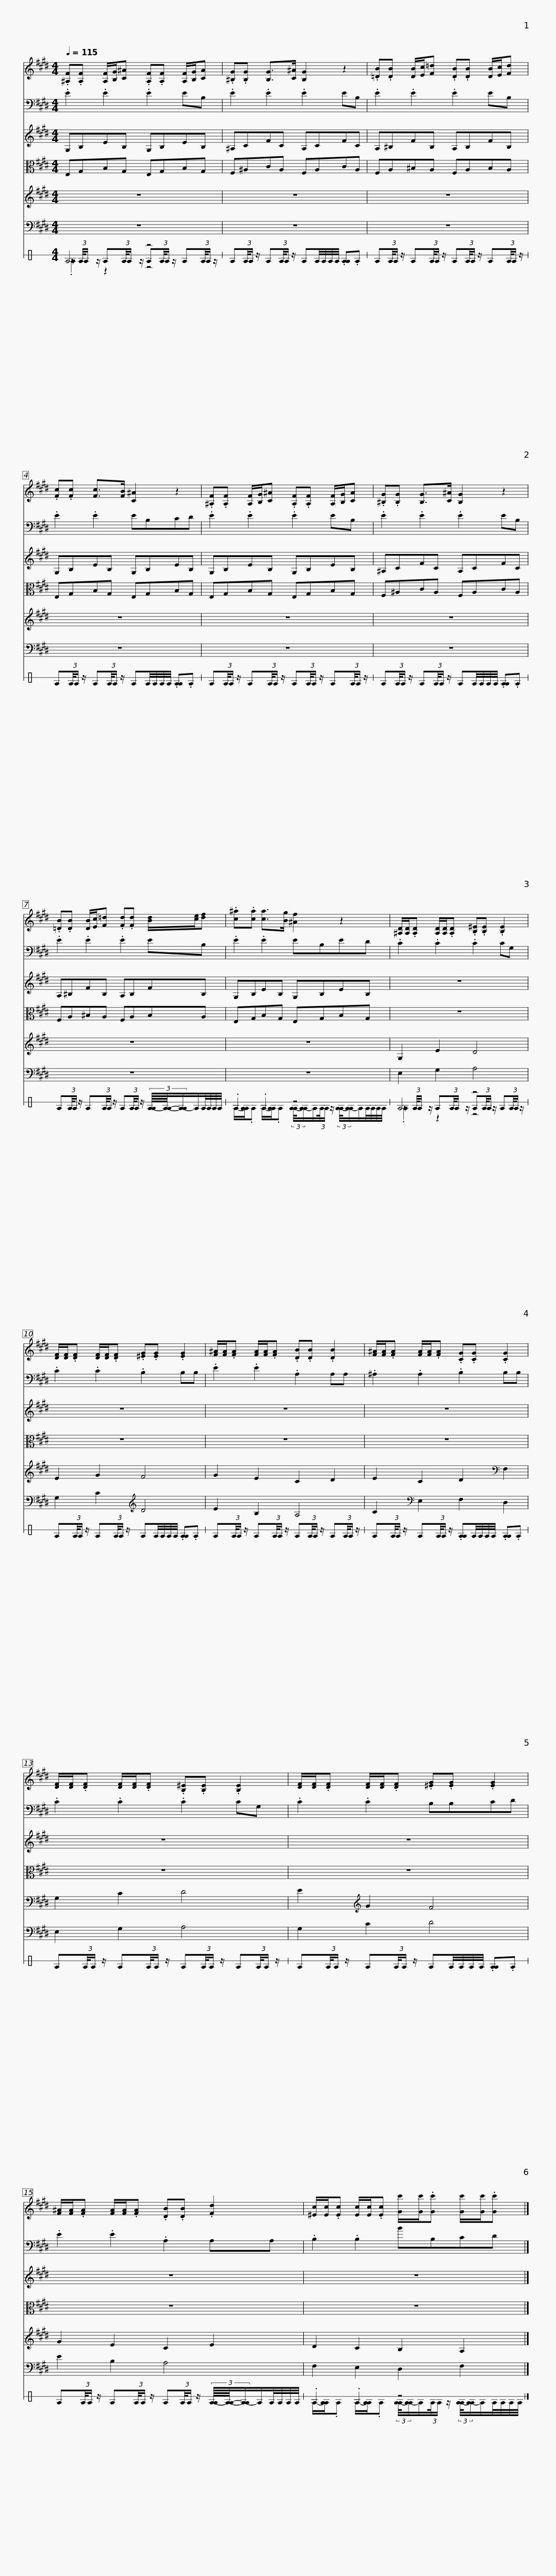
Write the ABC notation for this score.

X:1
%%score 1 2 3 4 5 6 ( 7 8 9 )
L:1/8
Q:1/4=115
M:4/4
I:linebreak $
K:E
V:1 treble transpose=-2
V:2 bass transpose=-12
V:3 treble
V:4 alto
V:5 treble
V:6 bass
V:7 perc stafflines=1
K:none
V:8 perc stafflines="1 "
K:none
V:9 perc stafflines="1 "
K:none
V:1
[K:E] .[^A,F].[A,F] [A,F]/[B,G]/[C^A] .[A,F].[A,F] [A,F]/[B,G]/[CA] |$ .[^B,G].[B,G] [B,G]>[C^A] [B,G]2 z2 | .[=DB].[DB] [DB]/[Ec]/[F=d] .[DB].[DB] [DB]/[Ec]/[Fd] |$ .[Fc].[Fc] [Fc]>[FB] [C^A]2 z2 | .[^A,F].[A,F] [A,F]/[B,G]/[C^A] .[A,F].[A,F] [A,F]/[B,G]/[CA] |$ %5
 .[^B,G].[B,G] [B,G]>[C^A] [B,G]2 z2 | .[=DB].[DB] [DB]/[Ec]/[F=d] .[Fd].[Fd] [Bd]/[ce]/[df] |$ .[c^a].[ca] [ca]>[Bg] [^Af]2 z2 |$ [^A,D]/[A,D]/.[A,D] [A,D]/[A,D]/.[A,D] .[B,^E].[B,E] .[B,E]2 | [DF]/[DF]/.[DF] [DF]/[DF]/.[DF] .[^EG].[EG] .[EG]2 |$ %10
 [F^A]/[FA]/.[FA] [FA]/[FA]/.[FA] .[DB].[DB] .[DB]2 | [F^A]/[FA]/.[FA] [FA]/[FA]/.[FA] .[CG].[CG] .[CG]2 |$ [DF]/[DF]/.[DF] [DF]/[DF]/.[DF] .[B,^E].[B,E] .[B,E]2 | [DF]/[DF]/.[DF] [DF]/[DF]/.[DF] .[^EG].[EG] .[EG]2 |$ [F^A]/[FA]/.[FA] [FA]/[FA]/.[FA] .[DB].[DB] .[Fd]2 |$ %15
 [^Ec]/[Ec]/.[Ec] [Ec]/[Ec]/.[Ec] [Gc']/[Gc']/.[Gc'] [Gc']/[Gc']/.[Gc'] |] %16
V:2
 .E2 .E2 .E2 EB, |$ .E2 .E2 .E2 EB, | .E2 .E2 .E2 EB, |$ .E2 .E2 EB,CD | .E2 .E2 .E2 EB, |$ %5
 .E2 .E2 .E2 EB, | .E2 .E2 .E2 EB, |$ .E2 .E2 EB,ED |$ .C2 .C2 .C2 CG, | .C2 .C2 .B,2 B,B, |$ %10
 .E2 .E2 .A,2 A,A, | .^A,2 .A,2 .B,2 B,B, |$ .C2 .C2 .C2 CG, | .C2 .C2 B,B,CD |$ .E2 .E2 .A,2 A,A, |$ %15
 .B,2 .B,2 BB,CD |] %16
V:3
 G,B,EB, G,B,EB, |$ ^A,CFC A,CFC | A,^B,FB, A,B,FB, |$ G,B,EB, G,B,EB, | G,B,EB, G,B,EB, |$ %5
 ^A,CFC A,CFC | A,^B,FB, A,B,FB, |$ G,B,EB, G,B,EB, |$ z8 | z8 |$ %10
 z8 | z8 |$ z8 | z8 |$ z8 |$ %15
 z8 |] %16
V:4
 E,G,B,G, E,G,B,G, |$ F,^A,CA, F,A,CA, | F,A,^B,A, F,A,B,A, |$ E,G,B,G, E,G,B,G, | E,G,B,G, E,G,B,G, |$ %5
 F,^A,CA, F,A,CA, | F,A,^B,A, F,A,B,A, |$ E,G,B,G, E,G,B,G, |$ z8 | z8 |$ %10
 z8 | z8 |$ z8 | z8 |$ z8 |$ %15
 z8 |] %16
V:5
 z8 |$ z8 | z8 |$ z8 | z8 |$ %5
 z8 | z8 |$ z8 |$ G,2 E2 D4 | E2 G2 F4 |$ %10
 G2 E2 C2 D2 | E2 C2 D2[K:bass] F,2 |$ G,2 C2 D4 | E2[K:treble] G2 F4 |$ G2 E2 C2 E2 |$ %15
 D2 C2 B,2 A,2 |] %16
V:6
 z8 |$ z8 | z8 |$ z8 | z8 |$ %5
 z8 | z8 |$ z8 |$ E,2 G,2 A,4 | G,2 C2[K:treble] D4 |$ %10
 E2 B,2 A,4 | C2[K:bass] E,2 F,2 D,2 |$ E,2 G,2 A,4 | G,2 C2 D4 |$ E2 B,2 A,4 |$ %15
 F,2 E,2 D,2 F,2 |] %16
V:7
 E4 z4 |$ E(3:2:2E/4E/ z/ E(3:2:2E/4E/ z/ EE/4E/4E/4E/4 .[EE].E | E(3:2:2E/4E/ z/ E(3:2:2E/4E/ z/ E(3:2:2E/4E/ z/ E(3:2:2E/4E/ z/ |$ E(3:2:2E/4E/ z/ E(3:2:2E/4E/ z/ EE/4E/4E/4E/4 .[EE].E | E(3:2:2E/4E/ z/ E(3:2:2E/4E/ z/ E(3:2:2E/4E/ z/ E(3:2:2E/4E/ z/ |$ %5
 E(3:2:2E/4E/ z/ E(3:2:2E/4E/ z/ EE/4E/4E/4E/4 .[EE].E | E(3:2:2E/4E/ z/ E(3:2:2E/4E/ z/ E(3:2:2E/4E/ z/ (3[E-E]/8[EE]/8-[E-E]/E/E/4E/4E/4E/4 |$ .E2 .E2 z4 |$ E4 z4 | E(3:2:2E/4E/ z/ E(3:2:2E/4E/ z/ EE/4E/4E/4E/4 .[EE].E |$ %10
 E(3:2:2E/4E/ z/ E(3:2:2E/4E/ z/ E(3:2:2E/4E/ z/ E(3:2:2E/4E/ z/ | E(3:2:2E/4E/ z/ E(3:2:2E/4E/ z/ .[EE]E/4E/4E/4E/4 .[EE].E |$ E(3:2:2E/4E/ z/ E(3:2:2E/4E/ z/ E(3:2:2E/4E/ z/ E(3:2:2E/4E/ z/ | E(3:2:2E/4E/ z/ E(3:2:2E/4E/ z/ EE/4E/4E/4E/4 .[EE].E |$ E(3:2:2E/4E/ z/ E(3:2:2E/4E/ z/ E(3:2:2E/4E/ z/ (3[E-E]/8[EE]/8-[E-E]/E/E/4E/4E/4E/4 |$ %15
 .E2 .E2 z4 |] %16
V:8
 z (3:2:2E/4E/ z/ E(3:2:2E/4E/ z/ E(3:2:2E/4E/ z/ E(3:2:2E/4E/ z/ |$ x8 | x8 |$ x8 | x8 |$ %5
 x8 | x8 |$ E/-[EE]/.E E/-[EE]/.E (3:2:2[E-E]/4[E-E]/E/(3:2:2E/4E/ z/ (3:2:2[E-E]/4[E-E]/E/E/4E/4E/4E/4 |$ z (3:2:2E/4E/ z/ E(3:2:2E/4E/ z/ E(3:2:2E/4E/ z/ E(3:2:2E/4E/ z/ | x8 |$ %10
 x8 | x8 |$ x8 | x8 |$ x8 |$ %15
 E/-[EE]/.E E/-[EE]/.E (3:2:2[E-E]/4[E-E]/E/(3:2:2E/4E/ z/ (3:2:2[E-E]/4[E-E]/E/E/4E/4E/4E/4 |] %16
V:9
 .E2 z2 z4 |$ x8 | x8 |$ x8 | x8 |$ %5
 x8 | x8 |$ x8 |$ .E2 z2 z4 | x8 |$ %10
 x8 | x8 |$ x8 | x8 |$ x8 |$ %15
 x8 |] %16
